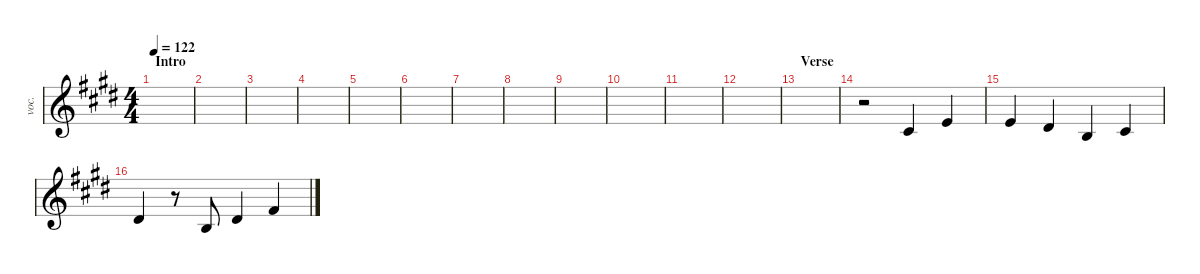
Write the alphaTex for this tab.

\defaultSystemsLayout 4
\hideDynamics
\bracketExtendMode nobrackets
\otherSystemsTrackNameOrientation horizontal
\track ("Kyo" "voc.") {instrument acousticgrandpiano}
\staff {score}
\tuning (E4 B3 G3 D3 A2 E2)
\ts (4 4)
\beaming (8 2 2 2 2)
\section ("" "Intro")
\tempo 122
\clef g2
\ks c#minor
|
|
|
|
|
|
|
|
|
|
|
|
\section ("" "Verse")
|
r.2{beam Down} 2.2{acc #}.4{beam Up} 0.1{acc forcenatural}.4{beam Up} |
0.1{acc forcenatural}.4{beam Up} 4.2{acc #}.4{beam Up} 0.2{acc forcenatural}.4{beam Up} 2.2{acc #}.4{beam Up} |
4.2{acc #}.4{beam Up} r.8{beam Up} 0.2{acc forcenatural}.8{beam Up} 4.2{acc #}.4{beam Up} 2.1{acc #}.4{beam Up}
